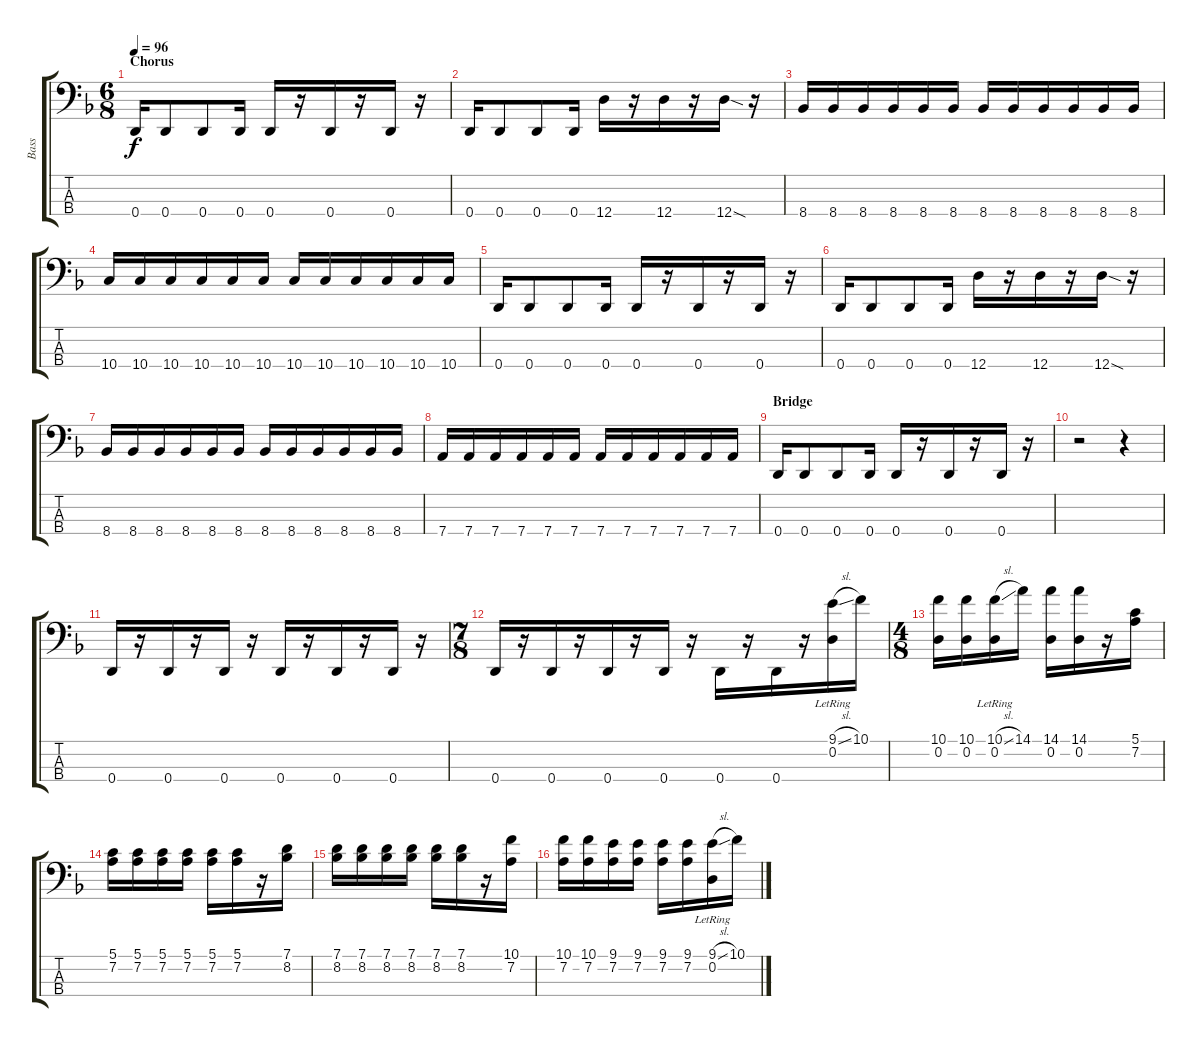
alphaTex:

\track ("Bass" "Bass") {instrument electricbasspick}
\staff {score tabs}
\tuning (G2 D2 A1 D1) {hide}
\ts (6 8)
\section ("" "Chorus")
\tempo 96
\clef f4
\ks f
0.4.16{dy f} 0.4.8 0.4.8 0.4.16 0.4.16 r.16 0.4.16 r.16 0.4.16 r.16 |
0.4.16 0.4.8 0.4.8 0.4.16 12.4.16 r.16 12.4.16 r.16 12.4{sod}.16 r.16 |
8.4.16 8.4.16 8.4.16 8.4.16 8.4.16 8.4.16 8.4.16 8.4.16 8.4.16 8.4.16 8.4.16 8.4.16 |
10.4.16 10.4.16 10.4.16 10.4.16 10.4.16 10.4.16 10.4.16 10.4.16 10.4.16 10.4.16 10.4.16 10.4.16 |
0.4.16 0.4.8 0.4.8 0.4.16 0.4.16 r.16 0.4.16 r.16 0.4.16 r.16 |
0.4.16 0.4.8 0.4.8 0.4.16 12.4.16 r.16 12.4.16 r.16 12.4{sod}.16 r.16 |
8.4.16 8.4.16 8.4.16 8.4.16 8.4.16 8.4.16 8.4.16 8.4.16 8.4.16 8.4.16 8.4.16 8.4.16 |
7.4.16 7.4.16 7.4.16 7.4.16 7.4.16 7.4.16 7.4.16 7.4.16 7.4.16 7.4.16 7.4.16 7.4.16 |
\section ("" "Bridge")
0.4.16 0.4.8 0.4.8 0.4.16 0.4.16 r.16 0.4.16 r.16 0.4.16 r.16 |
r.2 r.4 |
0.4.16 r.16 0.4.16 r.16 0.4.16 r.16 0.4.16 r.16 0.4.16 r.16 0.4.16 r.16 |
\ts (7 8)
0.4.16 r.16 0.4.16 r.16 0.4.16 r.16 0.4.16 r.16 0.4.16 r.16 0.4.16 r.16 (9.1{sl} 0.2{lr}).16 10.1.16 |
\ts (4 8)
(10.1 0.2).16 (10.1 0.2).16 (10.1{sl} 0.2{lr}).16 14.1.16 (14.1 0.2).16 (14.1 0.2).16 r.16 (5.1 7.2).16 |
(5.1 7.2).16 (5.1 7.2).16 (5.1 7.2).16 (5.1 7.2).16 (5.1 7.2).16 (5.1 7.2).16 r.16 (7.1 8.2).16 |
(7.1 8.2).16 (7.1 8.2).16 (7.1 8.2).16 (7.1 8.2).16 (7.1 8.2).16 (7.1 8.2).16 r.16 (10.1 7.2).16 |
(10.1 7.2).16 (10.1 7.2).16 (9.1 7.2).16 (9.1 7.2).16 (9.1 7.2).16 (9.1 7.2).16 (9.1{sl} 0.2{lr}).16 10.1.16
